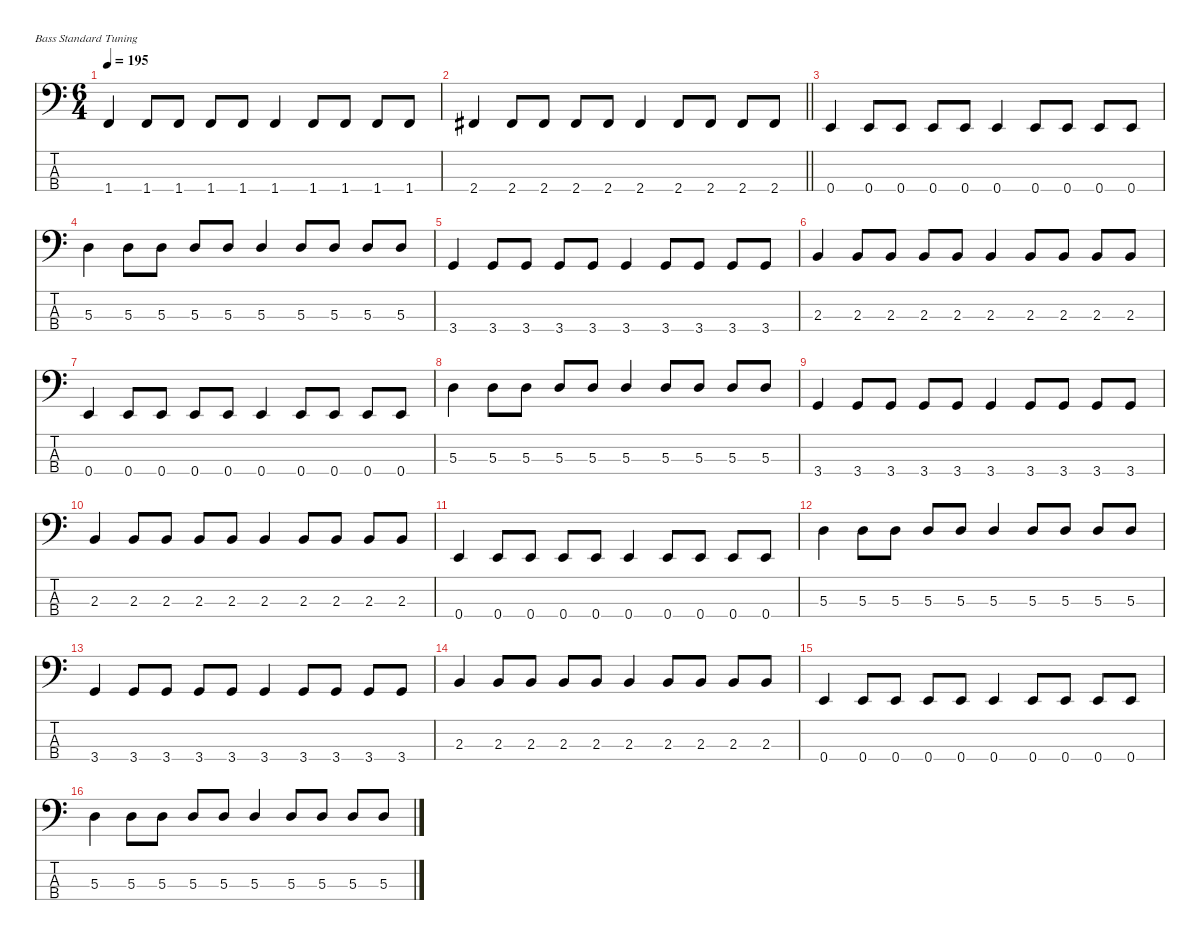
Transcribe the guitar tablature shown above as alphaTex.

\defaultSystemsLayout 4
\hideDynamics
\bracketExtendMode nobrackets
\singleTrackTrackNamePolicy hidden
\multiTrackTrackNamePolicy hidden
\firstSystemTrackNameMode fullname
\firstSystemTrackNameOrientation horizontal
\otherSystemsTrackNameOrientation horizontal
\track ("Bass" "el.bs.") {defaultSystemsLayout 4 instrument electricbassfinger}
\staff {score tabs}
\tuning (G2 D2 A1 E1)
\ts (6 4)
\tempo 195
\clef f4
\ks c
1.4.4{dy f beam Up} 1.4.8{beam Up} 1.4.8{beam Up} 1.4.8{beam Up} 1.4.8{beam Up} 1.4.4{beam Up} 1.4.8{beam Up} 1.4.8{beam Up} 1.4.8{beam Up} 1.4.8{beam Up} |
\barLineRight lightlight
2.4{acc #}.4{beam Up} 2.4{acc #}.8{beam Up} 2.4{acc #}.8{beam Up} 2.4{acc #}.8{beam Up} 2.4{acc #}.8{beam Up} 2.4{acc #}.4{beam Up} 2.4{acc #}.8{beam Up} 2.4{acc #}.8{beam Up} 2.4{acc #}.8{beam Up} 2.4{acc #}.8{beam Up} |
0.4.4{beam Up} 0.4.8{beam Up} 0.4.8{beam Up} 0.4.8{beam Up} 0.4.8{beam Up} 0.4.4{beam Up} 0.4.8{beam Up} 0.4.8{beam Up} 0.4.8{beam Up} 0.4.8{beam Up} |
5.3.4{beam Down} 5.3.8{beam Down} 5.3.8{beam Up} 5.3.8{beam Up} 5.3.8{beam Up} 5.3.4{beam Up} 5.3.8{beam Up} 5.3.8{beam Up} 5.3.8{beam Up} 5.3.8{beam Up} |
3.4.4{beam Up} 3.4.8{beam Up} 3.4.8{beam Up} 3.4.8{beam Up} 3.4.8{beam Up} 3.4.4{beam Up} 3.4.8{beam Up} 3.4.8{beam Up} 3.4.8{beam Up} 3.4.8{beam Up} |
2.3.4{beam Up} 2.3.8{beam Up} 2.3.8{beam Up} 2.3.8{beam Up} 2.3.8{beam Up} 2.3.4{beam Up} 2.3.8{beam Up} 2.3.8{beam Up} 2.3.8{beam Up} 2.3.8{beam Up} |
0.4.4{beam Up} 0.4.8{beam Up} 0.4.8{beam Up} 0.4.8{beam Up} 0.4.8{beam Up} 0.4.4{beam Up} 0.4.8{beam Up} 0.4.8{beam Up} 0.4.8{beam Up} 0.4.8{beam Up} |
5.3.4{beam Down} 5.3.8{beam Down} 5.3.8{beam Up} 5.3.8{beam Up} 5.3.8{beam Up} 5.3.4{beam Up} 5.3.8{beam Up} 5.3.8{beam Up} 5.3.8{beam Up} 5.3.8{beam Up} |
3.4.4{beam Up} 3.4.8{beam Up} 3.4.8{beam Up} 3.4.8{beam Up} 3.4.8{beam Up} 3.4.4{beam Up} 3.4.8{beam Up} 3.4.8{beam Up} 3.4.8{beam Up} 3.4.8{beam Up} |
2.3.4{beam Up} 2.3.8{beam Up} 2.3.8{beam Up} 2.3.8{beam Up} 2.3.8{beam Up} 2.3.4{beam Up} 2.3.8{beam Up} 2.3.8{beam Up} 2.3.8{beam Up} 2.3.8{beam Up} |
0.4.4{beam Up} 0.4.8{beam Up} 0.4.8{beam Up} 0.4.8{beam Up} 0.4.8{beam Up} 0.4.4{beam Up} 0.4.8{beam Up} 0.4.8{beam Up} 0.4.8{beam Up} 0.4.8{beam Up} |
5.3.4{beam Down} 5.3.8{beam Down} 5.3.8{beam Up} 5.3.8{beam Up} 5.3.8{beam Up} 5.3.4{beam Up} 5.3.8{beam Up} 5.3.8{beam Up} 5.3.8{beam Up} 5.3.8{beam Up} |
3.4.4{beam Up} 3.4.8{beam Up} 3.4.8{beam Up} 3.4.8{beam Up} 3.4.8{beam Up} 3.4.4{beam Up} 3.4.8{beam Up} 3.4.8{beam Up} 3.4.8{beam Up} 3.4.8{beam Up} |
2.3.4{beam Up} 2.3.8{beam Up} 2.3.8{beam Up} 2.3.8{beam Up} 2.3.8{beam Up} 2.3.4{beam Up} 2.3.8{beam Up} 2.3.8{beam Up} 2.3.8{beam Up} 2.3.8{beam Up} |
0.4.4{beam Up} 0.4.8{beam Up} 0.4.8{beam Up} 0.4.8{beam Up} 0.4.8{beam Up} 0.4.4{beam Up} 0.4.8{beam Up} 0.4.8{beam Up} 0.4.8{beam Up} 0.4.8{beam Up} |
5.3.4{beam Down} 5.3.8{beam Down} 5.3.8{beam Up} 5.3.8{beam Up} 5.3.8{beam Up} 5.3.4{beam Up} 5.3.8{beam Up} 5.3.8{beam Up} 5.3.8{beam Up} 5.3.8{beam Up}
